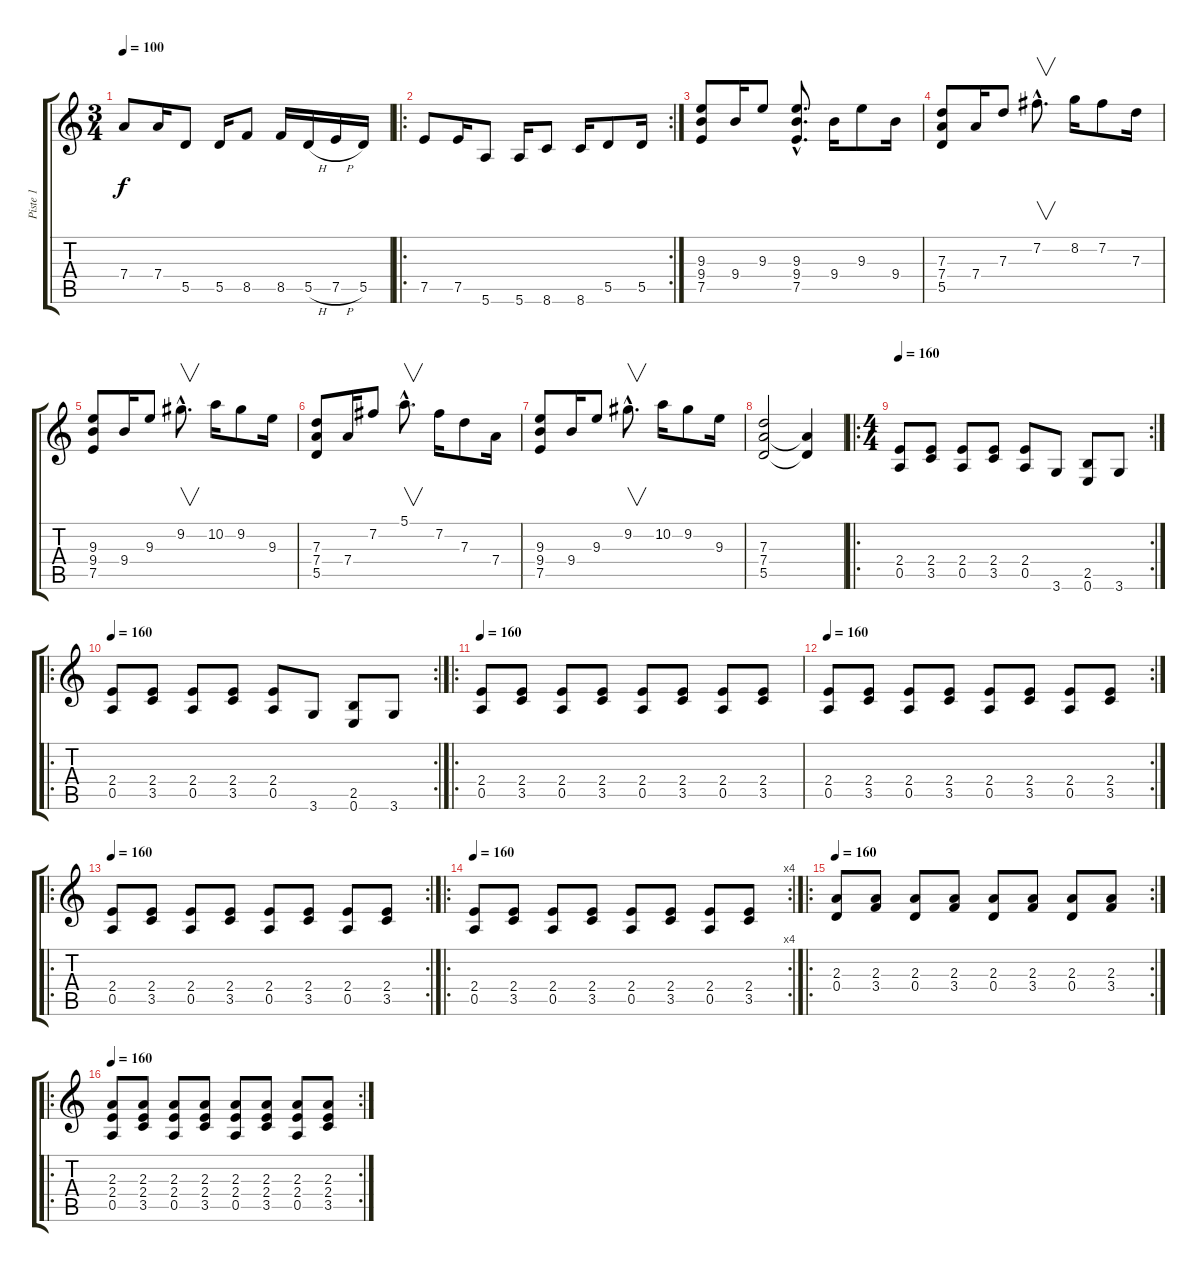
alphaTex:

\track ("Piste 1" "Piste 1") {instrument electricguitarclean}
\staff {score tabs}
\tuning (E4 B3 G3 D3 A2 E2) {hide}
\ts (3 4)
\tempo 100
\clef g2
\ks c
7.4.8{dy f} 7.4.16 5.5.8 5.5.16 8.5.8 8.5.16 5.5{h}.16 7.5{h}.16 5.5.16 |
\ro
\rc 2
7.5.8 7.5.16 5.6.8 5.6.16 8.6.8 8.6.16 5.5.8 5.5.16 |
(9.3 9.4 7.5).8 9.4.16 9.3.8 (9.3{hac} 9.4{hac} 7.5{hac}).8{d} 9.4.16 9.3.8 9.4.16 |
(7.3 7.4 5.5).8 7.4.16 7.3.8 7.2{hac}.8{v d} 8.2.16 7.2.8 7.3.16 |
(9.3 9.4 7.5).8 9.4.16 9.3.8 9.2{hac}.8{v d} 10.2.16 9.2.8 9.3.16 |
(7.3 7.4 5.5).8 7.4.16 7.2.8 5.1{hac}.8{v d} 7.2.16 7.3.8 7.4.16 |
(9.3 9.4 7.5).8 9.4.16 9.3.8 9.2{hac}.8{v d} 10.2.16 9.2.8 9.3.16 |
(7.3 7.4 5.5).2 (7.4{t} 5.5{t}).4 |
\ro
\rc 2
\ts (4 4)
\tempo 160
(2.4 0.5).8{instrument electricguitarclean} (2.4 3.5).8 (2.4 0.5).8 (2.4 3.5).8 (2.4 0.5).8 3.6.8 (2.5 0.6).8 3.6.8 |
\ro
\rc 2
\tempo 160
(2.4 0.5).8{instrument electricguitarclean} (2.4 3.5).8 (2.4 0.5).8 (2.4 3.5).8 (2.4 0.5).8 3.6.8 (2.5 0.6).8 3.6.8 |
\ro
\tempo 160
(2.4 0.5).8 (2.4 3.5).8 (2.4 0.5).8 (2.4 3.5).8 (2.4 0.5).8 (2.4 3.5).8 (2.4 0.5).8 (2.4 3.5).8 |
\rc 2
\tempo 160
(2.4 0.5).8 (2.4 3.5).8 (2.4 0.5).8 (2.4 3.5).8 (2.4 0.5).8 (2.4 3.5).8 (2.4 0.5).8 (2.4 3.5).8 |
\ro
\rc 2
\tempo 160
(2.4 0.5).8 (2.4 3.5).8 (2.4 0.5).8 (2.4 3.5).8 (2.4 0.5).8 (2.4 3.5).8 (2.4 0.5).8 (2.4 3.5).8 |
\ro
\rc 4
\tempo 160
(2.4 0.5).8 (2.4 3.5).8 (2.4 0.5).8 (2.4 3.5).8 (2.4 0.5).8 (2.4 3.5).8 (2.4 0.5).8 (2.4 3.5).8 |
\ro
\rc 2
\tempo 160
(2.3 0.4).8 (2.3 3.4).8 (2.3 0.4).8 (2.3 3.4).8 (2.3 0.4).8 (2.3 3.4).8 (2.3 0.4).8 (2.3 3.4).8 |
\ro
\rc 2
\tempo 160
(2.3 2.4 0.5).8 (2.3 2.4 3.5).8 (2.3 2.4 0.5).8 (2.3 2.4 3.5).8 (2.3 2.4 0.5).8 (2.3 2.4 3.5).8 (2.3 2.4 0.5).8 (2.3 2.4 3.5).8
